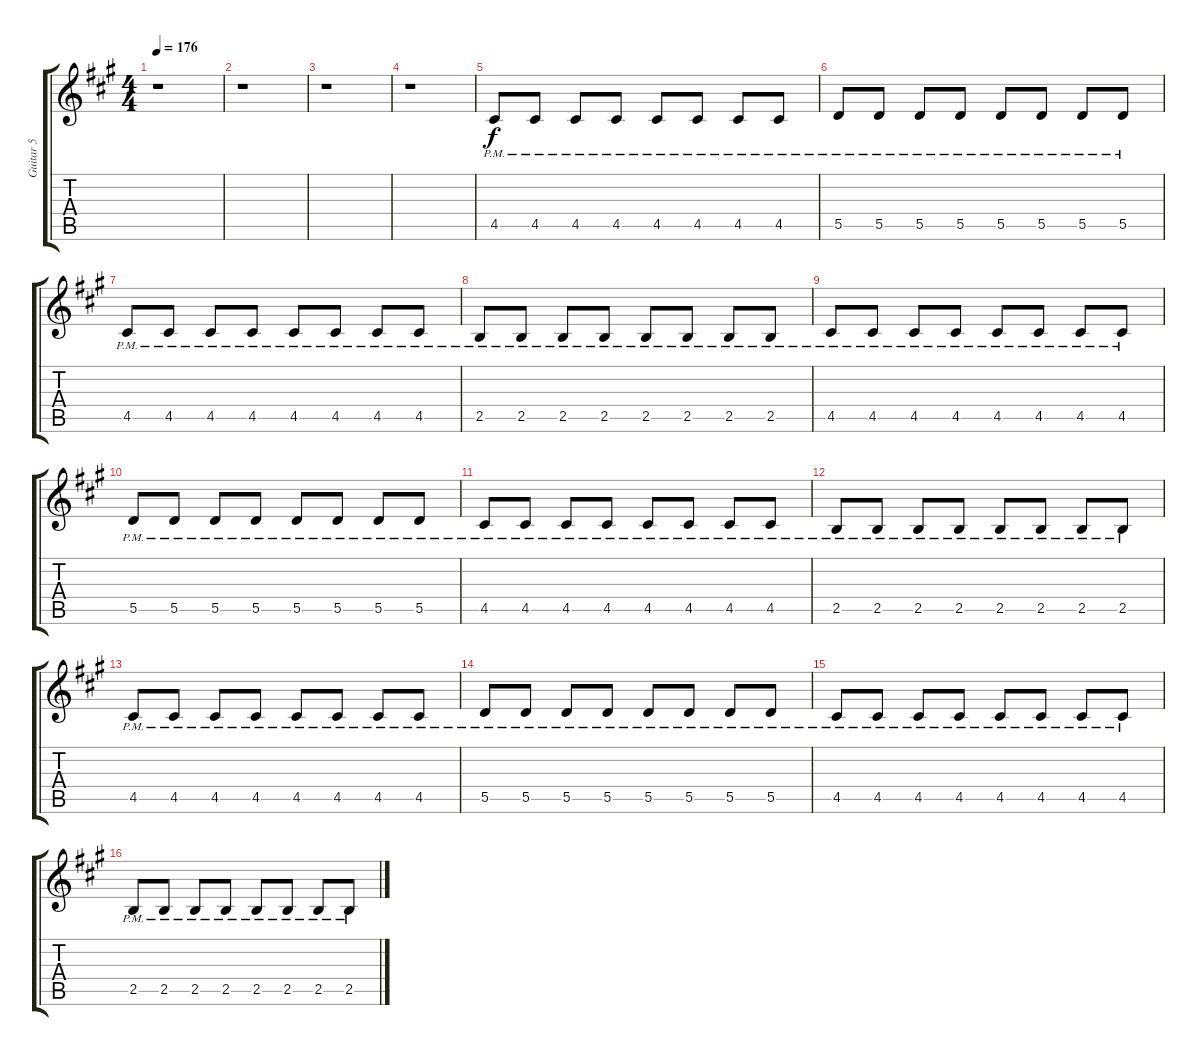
\track ("Guitar 5" "Guitar 5") {instrument distortionguitar}
\staff {score tabs}
\tuning (E4 B3 G3 D3 A2 D2) {hide}
\ts (4 4)
\tempo 176
\clef g2
\ks a
r.1{dy f} |
r.1 |
r.1 |
r.1 |
4.5{pm}.8 4.5{pm}.8 4.5{pm}.8 4.5{pm}.8 4.5{pm}.8 4.5{pm}.8 4.5{pm}.8 4.5{pm}.8 |
5.5{pm}.8 5.5{pm}.8 5.5{pm}.8 5.5{pm}.8 5.5{pm}.8 5.5{pm}.8 5.5{pm}.8 5.5{pm}.8 |
4.5{pm}.8 4.5{pm}.8 4.5{pm}.8 4.5{pm}.8 4.5{pm}.8 4.5{pm}.8 4.5{pm}.8 4.5{pm}.8 |
2.5{pm}.8 2.5{pm}.8 2.5{pm}.8 2.5{pm}.8 2.5{pm}.8 2.5{pm}.8 2.5{pm}.8 2.5{pm}.8 |
4.5{pm}.8 4.5{pm}.8 4.5{pm}.8 4.5{pm}.8 4.5{pm}.8 4.5{pm}.8 4.5{pm}.8 4.5{pm}.8 |
5.5{pm}.8 5.5{pm}.8 5.5{pm}.8 5.5{pm}.8 5.5{pm}.8 5.5{pm}.8 5.5{pm}.8 5.5{pm}.8 |
4.5{pm}.8 4.5{pm}.8 4.5{pm}.8 4.5{pm}.8 4.5{pm}.8 4.5{pm}.8 4.5{pm}.8 4.5{pm}.8 |
2.5{pm}.8 2.5{pm}.8 2.5{pm}.8 2.5{pm}.8 2.5{pm}.8 2.5{pm}.8 2.5{pm}.8 2.5{pm}.8 |
4.5{pm}.8 4.5{pm}.8 4.5{pm}.8 4.5{pm}.8 4.5{pm}.8 4.5{pm}.8 4.5{pm}.8 4.5{pm}.8 |
5.5{pm}.8 5.5{pm}.8 5.5{pm}.8 5.5{pm}.8 5.5{pm}.8 5.5{pm}.8 5.5{pm}.8 5.5{pm}.8 |
4.5{pm}.8 4.5{pm}.8 4.5{pm}.8 4.5{pm}.8 4.5{pm}.8 4.5{pm}.8 4.5{pm}.8 4.5{pm}.8 |
2.5{pm}.8 2.5{pm}.8 2.5{pm}.8 2.5{pm}.8 2.5{pm}.8 2.5{pm}.8 2.5{pm}.8 2.5{pm}.8
